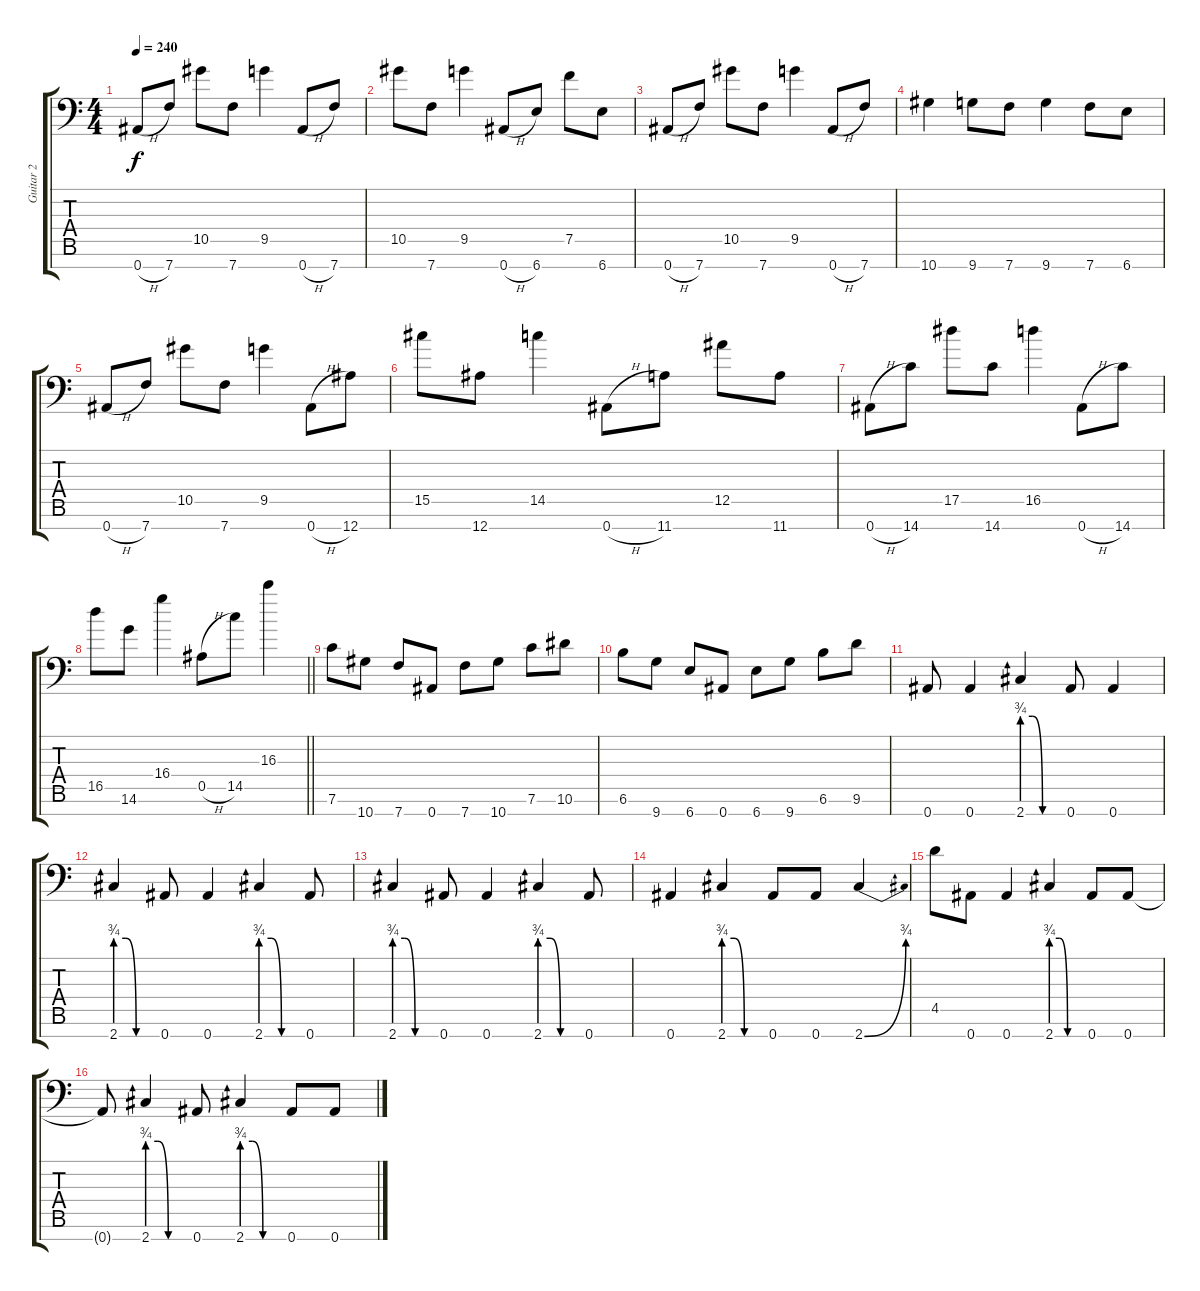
\track ("Guitar 2" "Guitar 2") {instrument overdrivenguitar}
\staff {score tabs}
\tuning (F4 C4 Ab3 Eb3 Bb2 F2 Bb1) {hide}
\ts (4 4)
\tempo 240
\clef f4
\ks c
0.7{h}.8{dy f} 7.7.8 10.5.8 7.7.8 9.5.4 0.7{h}.8 7.7.8 |
10.5.8 7.7.8 9.5.4 0.7{h}.8 6.7.8 7.5.8 6.7.8 |
0.7{h}.8 7.7.8 10.5.8 7.7.8 9.5.4 0.7{h}.8 7.7.8 |
10.7.4 9.7.8 7.7.8 9.7.4 7.7.8 6.7.8 |
0.7{h}.8 7.7.8 10.5.8 7.7.8 9.5.4 0.7{h}.8 12.7.8 |
15.5.8 12.7.8 14.5.4 0.7{h}.8 11.7.8 12.5.8 11.7.8 |
0.7{h}.8 14.7.8 17.5.8 14.7.8 16.5.4 0.7{h}.8 14.7.8 |
\barLineRight lightlight
16.5.8 14.6.8 16.4.4 0.5{h}.8 14.5.8 16.3.4 |
7.6.8 10.7.8 7.7.8 0.7.8 7.7.8 10.7.8 7.6.8 10.6.8 |
6.6.8 9.7.8 6.7.8 0.7.8 6.7.8 9.7.8 6.6.8 9.6.8 |
0.7.8 0.7.4 2.7{be (custom 0 3 15 3 30 0 60 0)}.4 0.7.8 0.7.4 |
2.7{be (custom 0 3 15 3 30 0 60 0)}.4 0.7.8 0.7.4 2.7{be (custom 0 3 15 3 30 0 60 0)}.4 0.7.8 |
2.7{be (custom 0 3 15 3 30 0 60 0)}.4 0.7.8 0.7.4 2.7{be (custom 0 3 15 3 30 0 60 0)}.4 0.7.8 |
0.7.4 2.7{be (custom 0 3 15 3 30 0 60 0)}.4 0.7.8 0.7.8 2.7{be (bend 0 0 60 3)}.4 |
4.5.8 0.7.8 0.7.4 2.7{be (custom 0 3 15 3 30 0 60 0)}.4 0.7.8 0.7.8 |
0.7{t}.8 2.7{be (custom 0 3 15 3 30 0 60 0)}.4 0.7.8 2.7{be (custom 0 3 15 3 30 0 60 0)}.4 0.7.8 0.7.8
